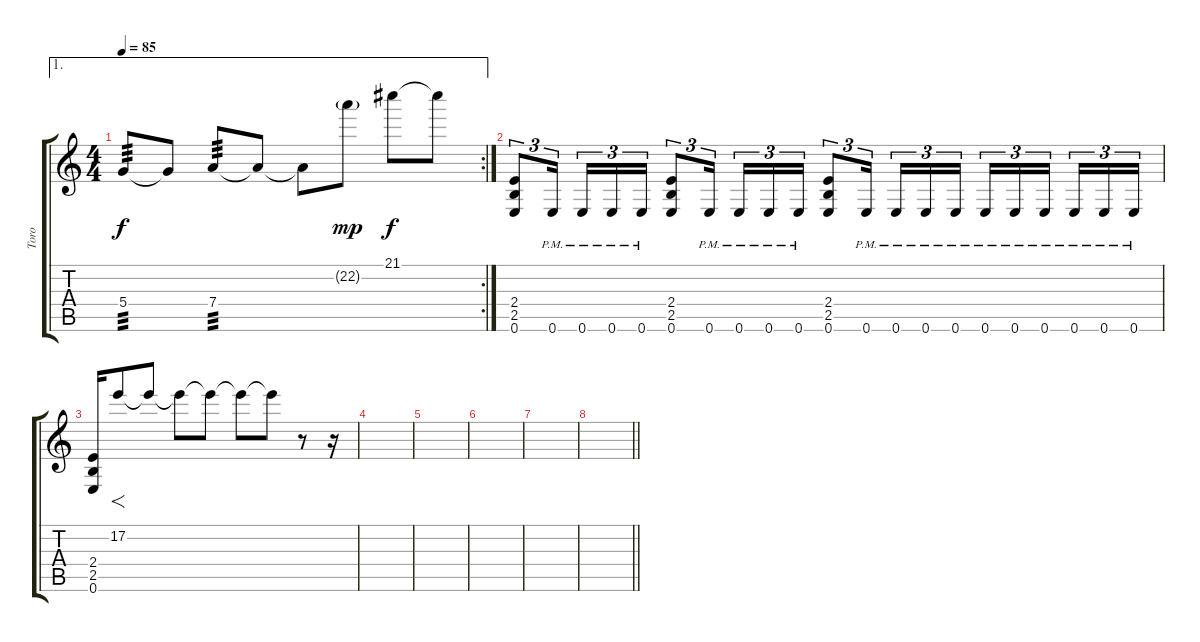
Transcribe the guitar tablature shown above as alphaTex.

\track ("Toro" "Toro") {instrument distortionguitar}
\staff {score tabs}
\tuning (E4 B3 G3 D3 A2 E2) {hide}
\ae 1
\rc 2
\ts (4 4)
\tempo 85
\clef g2
\ks c
5.4.8{tp 3 dy f} 5.4{t}.8 7.4.8{tp 3} 7.4{t}.8 7.4{t}.8 22.2{g}.8{dy mp} 21.1.8{dy f} 21.1{t}.8 |
(2.4 2.5 0.6).8{tu (3 2) volume 16} 0.6{pm}.16{tu (3 2) beam splitsecondary} 0.6{pm}.16{tu (3 2)} 0.6{pm}.16{tu (3 2)} 0.6{pm}.16{tu (3 2)} (2.4 2.5 0.6).8{tu (3 2)} 0.6{pm}.16{tu (3 2) beam splitsecondary} 0.6{pm}.16{tu (3 2)} 0.6{pm}.16{tu (3 2)} 0.6{pm}.16{tu (3 2)} (2.4 2.5 0.6).8{tu (3 2)} 0.6{pm}.16{tu (3 2) beam splitsecondary} 0.6{pm}.16{tu (3 2)} 0.6{pm}.16{tu (3 2)} 0.6{pm}.16{tu (3 2)} 0.6{pm}.16{tu (3 2)} 0.6{pm}.16{tu (3 2)} 0.6{pm}.16{tu (3 2) beam splitsecondary} 0.6{pm}.16{tu (3 2)} 0.6{pm}.16{tu (3 2)} 0.6{pm}.16{tu (3 2)} |
(2.4 2.5 0.6).16 17.2.8{f volume 8 instrument violin} 17.2{t}.8 17.2{t}.8 17.2{t}.8 17.2{t}.8 17.2{t}.8 r.8 r.16 |
|
|
|
|
\barLineRight lightlight
